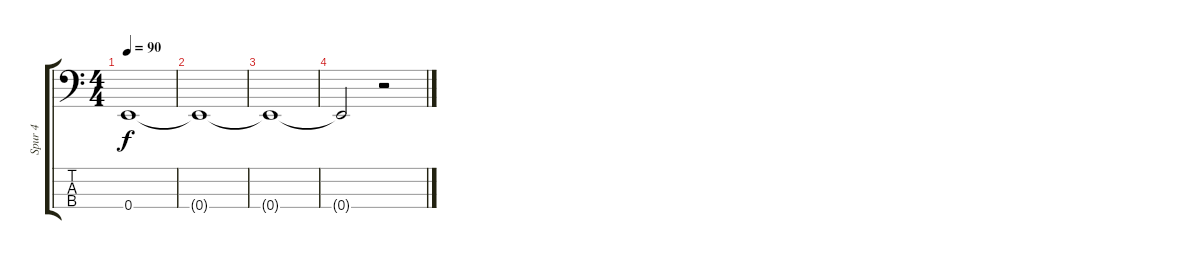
\track ("Spur 4" "Spur 4") {instrument electricbassfinger}
\staff {score tabs}
\tuning (G2 D2 A1 E1) {hide}
\ts (4 4)
\tempo 90
\clef f4
\ks c
0.4{t}.1{dy f} |
0.4{t}.1 |
0.4{t}.1 |
0.4{t}.2 r.2
